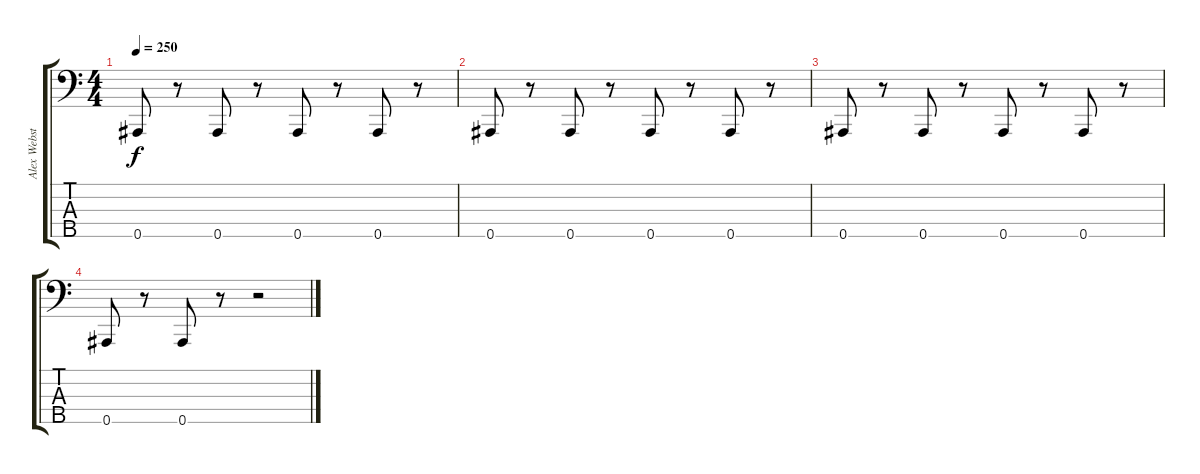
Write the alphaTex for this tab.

\track ("Alex Webster" "Alex Webst") {instrument electricbassfinger}
\staff {score tabs}
\tuning (Gb2 Db2 Ab1 Eb1 Bb0) {hide}
\ts (4 4)
\tempo 250
\clef f4
\ks c
0.5.8{dy f} r.8 0.5.8 r.8 0.5.8 r.8 0.5.8 r.8 |
0.5.8 r.8 0.5.8 r.8 0.5.8 r.8 0.5.8 r.8 |
0.5.8 r.8 0.5.8 r.8 0.5.8 r.8 0.5.8 r.8 |
0.5.8 r.8 0.5.8 r.8 r.2
